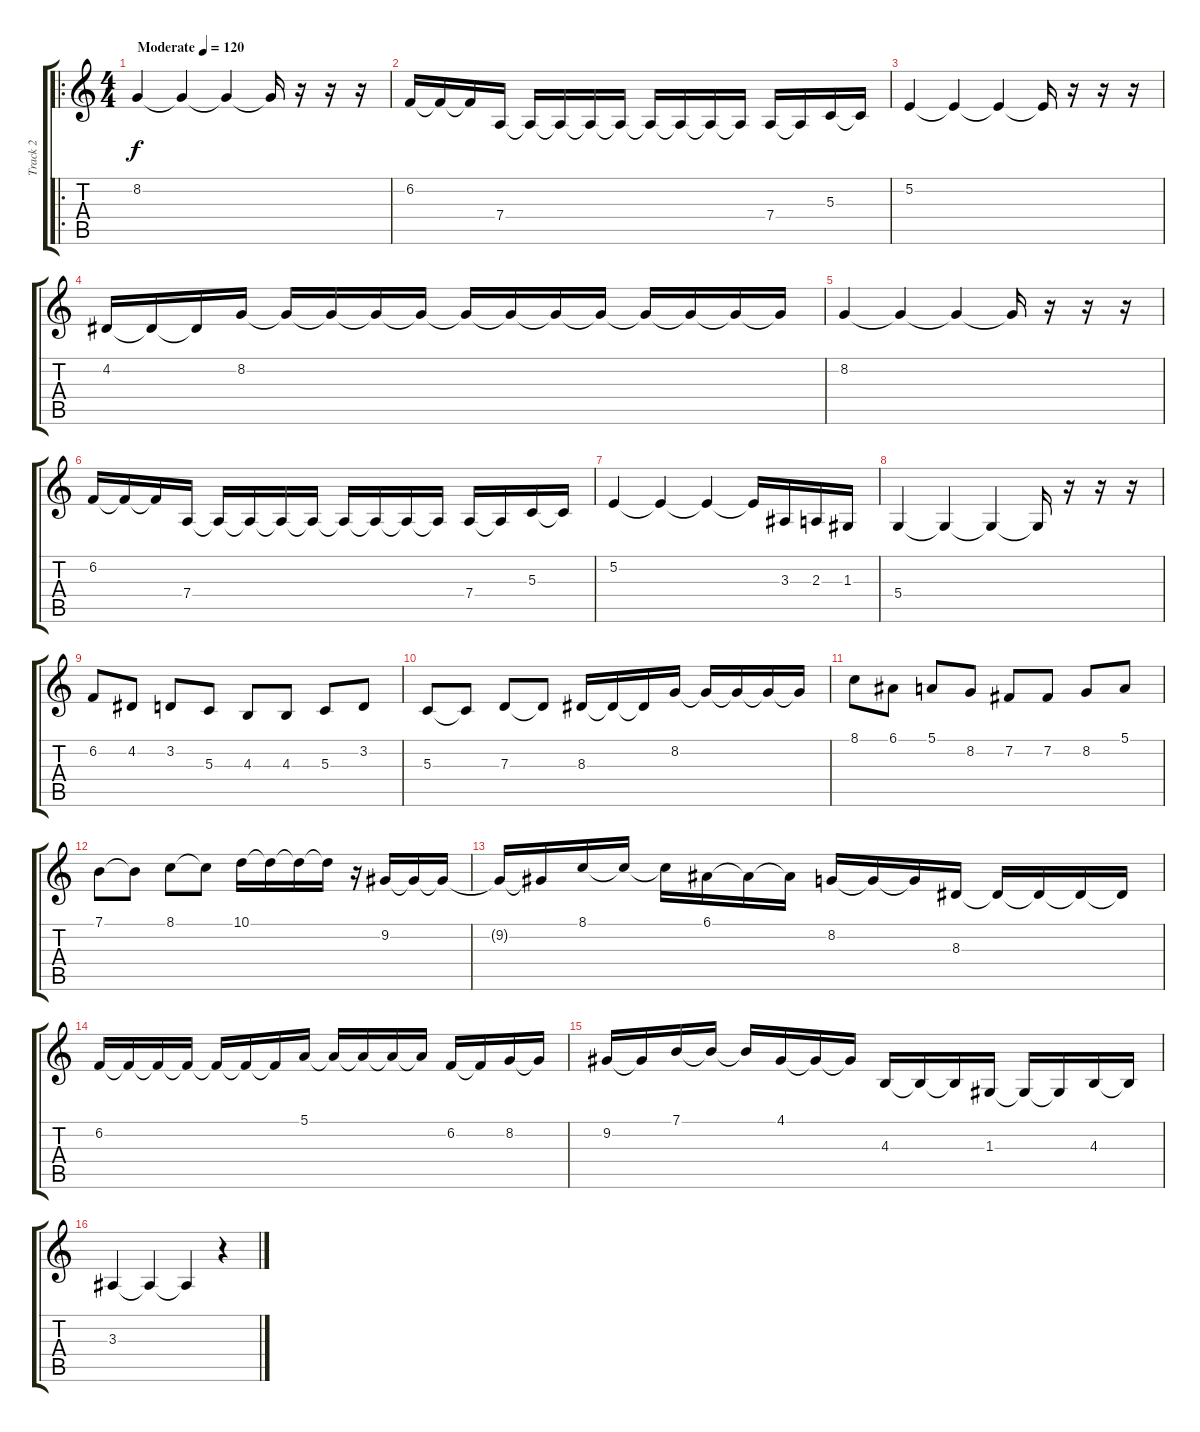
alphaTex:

\track ("Track 2" "Track 2") {instrument lead5charang bank 255}
\staff {score tabs}
\tuning (E4 B3 G3 D3 A2 E2) {hide}
\ro
\ts (4 4)
\tempo (120 "Moderate")
\clef g2
\ks c
8.2.4{dy f instrument lead5charang} 8.2{t}.4 8.2{t}.4 8.2{t}.16 r.16 r.16 r.16 |
6.2.16 6.2{t}.16 6.2{t}.16 7.4.16 7.4{t}.16 7.4{t}.16 7.4{t}.16 7.4{t}.16 7.4{t}.16 7.4{t}.16 7.4{t}.16 7.4{t}.16 7.4.16 7.4{t}.16 5.3.16 5.3{t}.16 |
5.2.4 5.2{t}.4 5.2{t}.4 5.2{t}.16 r.16 r.16 r.16 |
4.2.16 4.2{t}.16 4.2{t}.16 8.2.16 8.2{t}.16 8.2{t}.16 8.2{t}.16 8.2{t}.16 8.2{t}.16 8.2{t}.16 8.2{t}.16 8.2{t}.16 8.2{t}.16 8.2{t}.16 8.2{t}.16 8.2{t}.16 |
8.2.4 8.2{t}.4 8.2{t}.4 8.2{t}.16 r.16 r.16 r.16 |
6.2.16 6.2{t}.16 6.2{t}.16 7.4.16 7.4{t}.16 7.4{t}.16 7.4{t}.16 7.4{t}.16 7.4{t}.16 7.4{t}.16 7.4{t}.16 7.4{t}.16 7.4.16 7.4{t}.16 5.3.16 5.3{t}.16 |
5.2.4 5.2{t}.4 5.2{t}.4 5.2{t}.16 3.3.16 2.3.16 1.3.16 |
5.4.4 5.4{t}.4 5.4{t}.4 5.4{t}.16 r.16 r.16 r.16 |
6.2.8 4.2.8 3.2.8 5.3.8 4.3.8 4.3.8 5.3.8 3.2.8 |
5.3.8 5.3{t}.8 7.3.8 7.3{t}.8 8.3.16 8.3{t}.16 8.3{t}.16 8.2.16 8.2{t}.16 8.2{t}.16 8.2{t}.16 8.2{t}.16 |
8.1.8 6.1.8 5.1.8 8.2.8 7.2.8 7.2.8 8.2.8 5.1.8 |
7.1.8 7.1{t}.8 8.1.8 8.1{t}.8 10.1.16 10.1{t}.16 10.1{t}.16 10.1{t}.16 r.16 9.2.16 9.2{t}.16 9.2{t}.16 |
9.2{t}.16 9.2{t}.16 8.1.16 8.1{t}.16 8.1{t}.16 6.1.16 6.1{t}.16 6.1{t}.16 8.2.16 8.2{t}.16 8.2{t}.16 8.3.16 8.3{t}.16 8.3{t}.16 8.3{t}.16 8.3{t}.16 |
6.2.16 6.2{t}.16 6.2{t}.16 6.2{t}.16 6.2{t}.16 6.2{t}.16 6.2{t}.16 5.1.16 5.1{t}.16 5.1{t}.16 5.1{t}.16 5.1{t}.16 6.2.16 6.2{t}.16 8.2.16 8.2{t}.16 |
9.2.16 9.2{t}.16 7.1.16 7.1{t}.16 7.1{t}.16 4.1.16 4.1{t}.16 4.1{t}.16 4.3.16 4.3{t}.16 4.3{t}.16 1.3.16 1.3{t}.16 1.3{t}.16 4.3.16 4.3{t}.16 |
3.3.4 3.3{t}.4 3.3{t}.4 r.4
